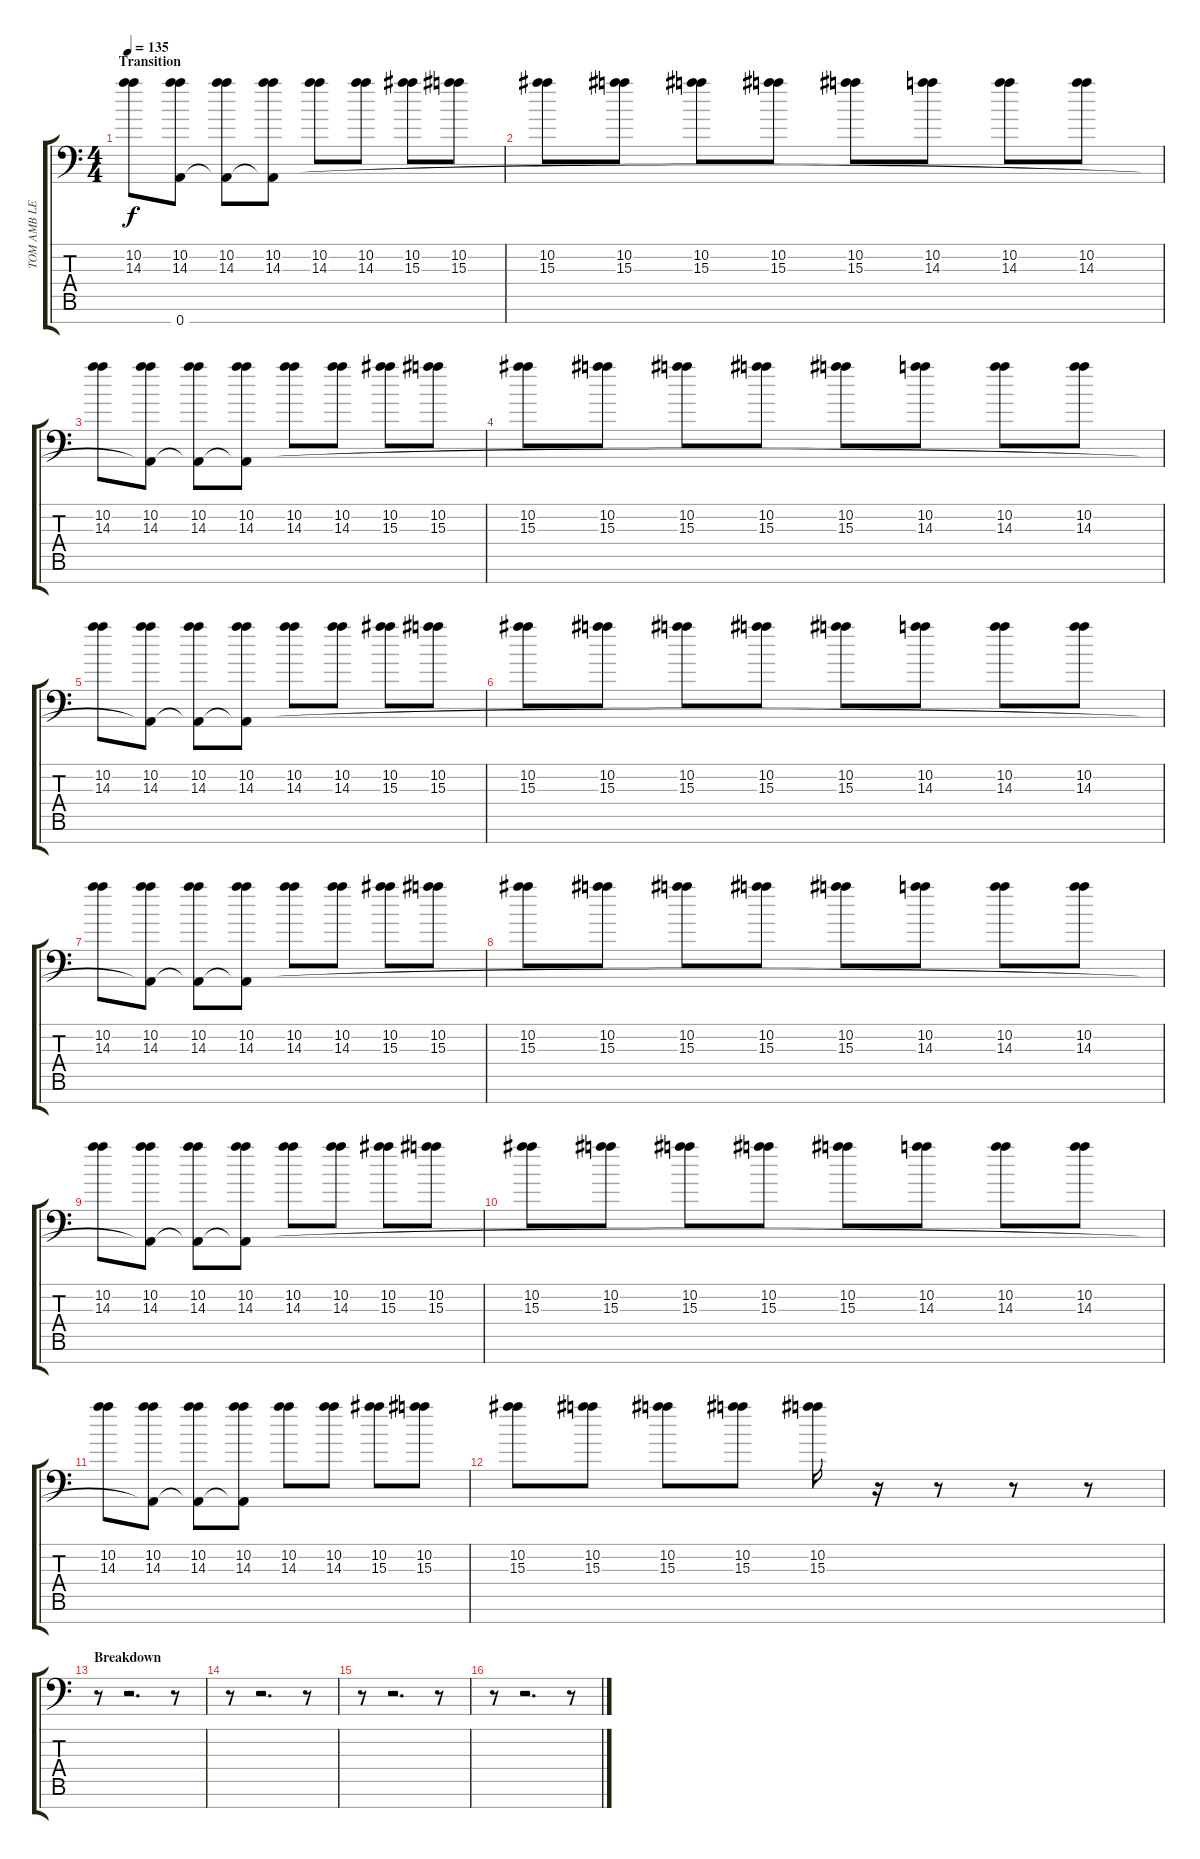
\track ("TOM AMB LEAD" "TOM AMB LE") {instrument distortionguitar}
\staff {score tabs}
\tuning (E4 B3 G3 D3 A2 E2 A1) {hide}
\ts (4 4)
\section ("" "Transition")
\tempo 135
\clef f4
\ks c
(10.2 14.3).8{dy f} (10.2 14.3 0.7).8 (10.2 14.3 0.7{t}).8 (10.2 14.3 0.7{t}).8 (10.2 14.3).8 (10.2 14.3).8 (10.2 15.3).8 (10.2 15.3).8 |
(10.2 15.3).8 (10.2 15.3).8 (10.2 15.3).8 (10.2 15.3).8 (10.2 15.3).8 (10.2 14.3).8 (10.2 14.3).8 (10.2 14.3).8 |
(10.2 14.3).8 (10.2 14.3 0.7{t}).8 (10.2 14.3 0.7{t}).8 (10.2 14.3 0.7{t}).8 (10.2 14.3).8 (10.2 14.3).8 (10.2 15.3).8 (10.2 15.3).8 |
(10.2 15.3).8 (10.2 15.3).8 (10.2 15.3).8 (10.2 15.3).8 (10.2 15.3).8 (10.2 14.3).8 (10.2 14.3).8 (10.2 14.3).8 |
(10.2 14.3).8 (10.2 14.3 0.7{t}).8 (10.2 14.3 0.7{t}).8 (10.2 14.3 0.7{t}).8 (10.2 14.3).8 (10.2 14.3).8 (10.2 15.3).8 (10.2 15.3).8 |
(10.2 15.3).8 (10.2 15.3).8 (10.2 15.3).8 (10.2 15.3).8 (10.2 15.3).8 (10.2 14.3).8 (10.2 14.3).8 (10.2 14.3).8 |
(10.2 14.3).8 (10.2 14.3 0.7{t}).8 (10.2 14.3 0.7{t}).8 (10.2 14.3 0.7{t}).8 (10.2 14.3).8 (10.2 14.3).8 (10.2 15.3).8 (10.2 15.3).8 |
(10.2 15.3).8 (10.2 15.3).8 (10.2 15.3).8 (10.2 15.3).8 (10.2 15.3).8 (10.2 14.3).8 (10.2 14.3).8 (10.2 14.3).8 |
(10.2 14.3).8 (10.2 14.3 0.7{t}).8 (10.2 14.3 0.7{t}).8 (10.2 14.3 0.7{t}).8 (10.2 14.3).8 (10.2 14.3).8 (10.2 15.3).8 (10.2 15.3).8 |
(10.2 15.3).8 (10.2 15.3).8 (10.2 15.3).8 (10.2 15.3).8 (10.2 15.3).8 (10.2 14.3).8 (10.2 14.3).8 (10.2 14.3).8 |
(10.2 14.3).8 (10.2 14.3 0.7{t}).8 (10.2 14.3 0.7{t}).8 (10.2 14.3 0.7{t}).8 (10.2 14.3).8 (10.2 14.3).8 (10.2 15.3).8 (10.2 15.3).8 |
(10.2 15.3).8 (10.2 15.3).8 (10.2 15.3).8 (10.2 15.3).8 (10.2 15.3).16 r.16 r.8 r.8 r.8 |
\section ("" "Breakdown")
r.8 r.2{d} r.8 |
r.8 r.2{d} r.8 |
r.8 r.2{d} r.8 |
r.8 r.2{d} r.8
